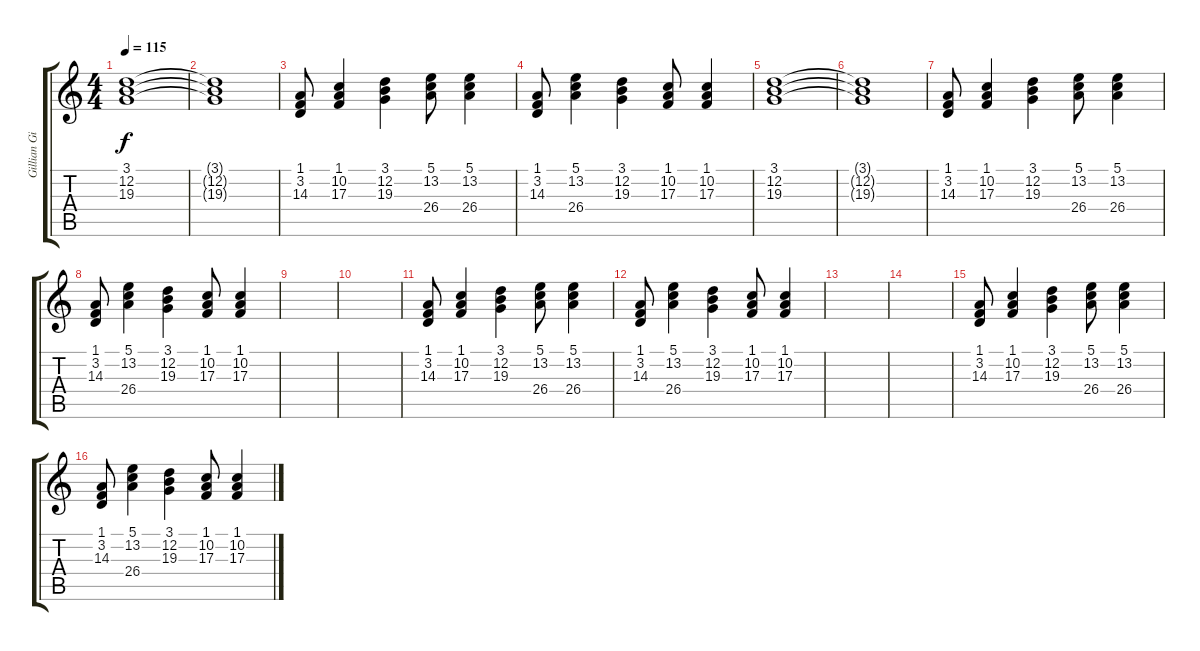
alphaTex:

\track ("Gillian Gilbert - Synth 1" "Gillian Gi") {instrument lead2sawtooth}
\staff {score tabs}
\tuning (E4 B3 G3 D3 A2 D2) {hide}
\ts (4 4)
\tempo 115
\clef g2
\ks c
(3.1 12.2 19.3).1{dy f} |
(3.1{t} 12.2{t} 19.3{t}).1 |
(1.1 3.2 14.3).8 (1.1 10.2 17.3).4 (3.1 12.2 19.3).4 (5.1 13.2 26.4).8 (5.1 13.2 26.4).4 |
(1.1 3.2 14.3).8 (5.1 13.2 26.4).4 (3.1 12.2 19.3).4 (1.1 10.2 17.3).8 (1.1 10.2 17.3).4 |
(3.1 12.2 19.3).1 |
(3.1{t} 12.2{t} 19.3{t}).1 |
(1.1 3.2 14.3).8 (1.1 10.2 17.3).4 (3.1 12.2 19.3).4 (5.1 13.2 26.4).8 (5.1 13.2 26.4).4 |
(1.1 3.2 14.3).8 (5.1 13.2 26.4).4 (3.1 12.2 19.3).4 (1.1 10.2 17.3).8 (1.1 10.2 17.3).4 |
|
|
(1.1 3.2 14.3).8 (1.1 10.2 17.3).4 (3.1 12.2 19.3).4 (5.1 13.2 26.4).8 (5.1 13.2 26.4).4 |
(1.1 3.2 14.3).8 (5.1 13.2 26.4).4 (3.1 12.2 19.3).4 (1.1 10.2 17.3).8 (1.1 10.2 17.3).4 |
|
|
(1.1 3.2 14.3).8 (1.1 10.2 17.3).4 (3.1 12.2 19.3).4 (5.1 13.2 26.4).8 (5.1 13.2 26.4).4 |
(1.1 3.2 14.3).8 (5.1 13.2 26.4).4 (3.1 12.2 19.3).4 (1.1 10.2 17.3).8 (1.1 10.2 17.3).4
